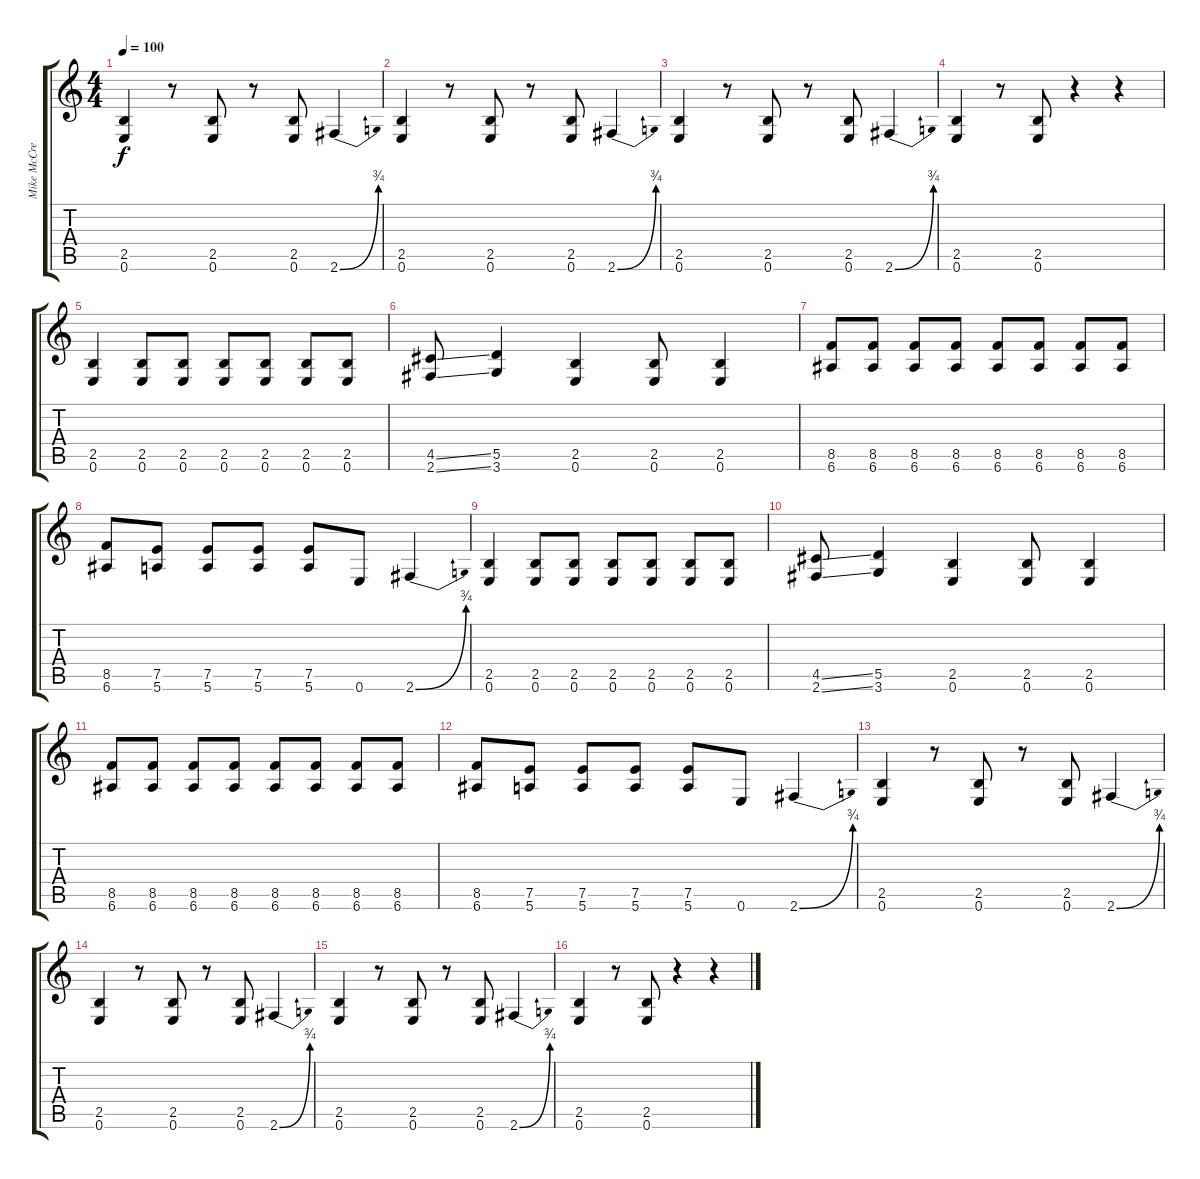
\track ("Mike McCready" "Mike McCre") {instrument distortionguitar}
\staff {score tabs}
\tuning (E4 B3 G3 D3 A2 E2) {hide}
\ts (4 4)
\tempo 100
\clef g2
\ks c
(2.5 0.6).4{dy f} r.8 (2.5 0.6).8 r.8 (2.5 0.6).8 2.6{be (bend 0 0 60 3)}.4 |
(2.5 0.6).4 r.8 (2.5 0.6).8 r.8 (2.5 0.6).8 2.6{be (bend 0 0 60 3)}.4 |
(2.5 0.6).4 r.8 (2.5 0.6).8 r.8 (2.5 0.6).8 2.6{be (bend 0 0 60 3)}.4 |
(2.5 0.6).4 r.8 (2.5 0.6).8 r.4 r.4 |
(2.5 0.6).4 (2.5 0.6).8 (2.5 0.6).8 (2.5 0.6).8 (2.5 0.6).8 (2.5 0.6).8 (2.5 0.6).8 |
(4.5{ss} 2.6{ss}).8 (5.5 3.6).4 (2.5 0.6).4 (2.5 0.6).8 (2.5 0.6).4 |
(8.5 6.6).8 (8.5 6.6).8 (8.5 6.6).8 (8.5 6.6).8 (8.5 6.6).8 (8.5 6.6).8 (8.5 6.6).8 (8.5 6.6).8 |
(8.5 6.6).8 (7.5 5.6).8 (7.5 5.6).8 (7.5 5.6).8 (7.5 5.6).8 0.6.8 2.6{be (bend 0 0 60 3)}.4 |
(2.5 0.6).4 (2.5 0.6).8 (2.5 0.6).8 (2.5 0.6).8 (2.5 0.6).8 (2.5 0.6).8 (2.5 0.6).8 |
(4.5{ss} 2.6{ss}).8 (5.5 3.6).4 (2.5 0.6).4 (2.5 0.6).8 (2.5 0.6).4 |
(8.5 6.6).8 (8.5 6.6).8 (8.5 6.6).8 (8.5 6.6).8 (8.5 6.6).8 (8.5 6.6).8 (8.5 6.6).8 (8.5 6.6).8 |
(8.5 6.6).8 (7.5 5.6).8 (7.5 5.6).8 (7.5 5.6).8 (7.5 5.6).8 0.6.8 2.6{be (bend 0 0 60 3)}.4 |
(2.5 0.6).4 r.8 (2.5 0.6).8 r.8 (2.5 0.6).8 2.6{be (bend 0 0 60 3)}.4 |
(2.5 0.6).4 r.8 (2.5 0.6).8 r.8 (2.5 0.6).8 2.6{be (bend 0 0 60 3)}.4 |
(2.5 0.6).4 r.8 (2.5 0.6).8 r.8 (2.5 0.6).8 2.6{be (bend 0 0 60 3)}.4 |
(2.5 0.6).4 r.8 (2.5 0.6).8 r.4 r.4
